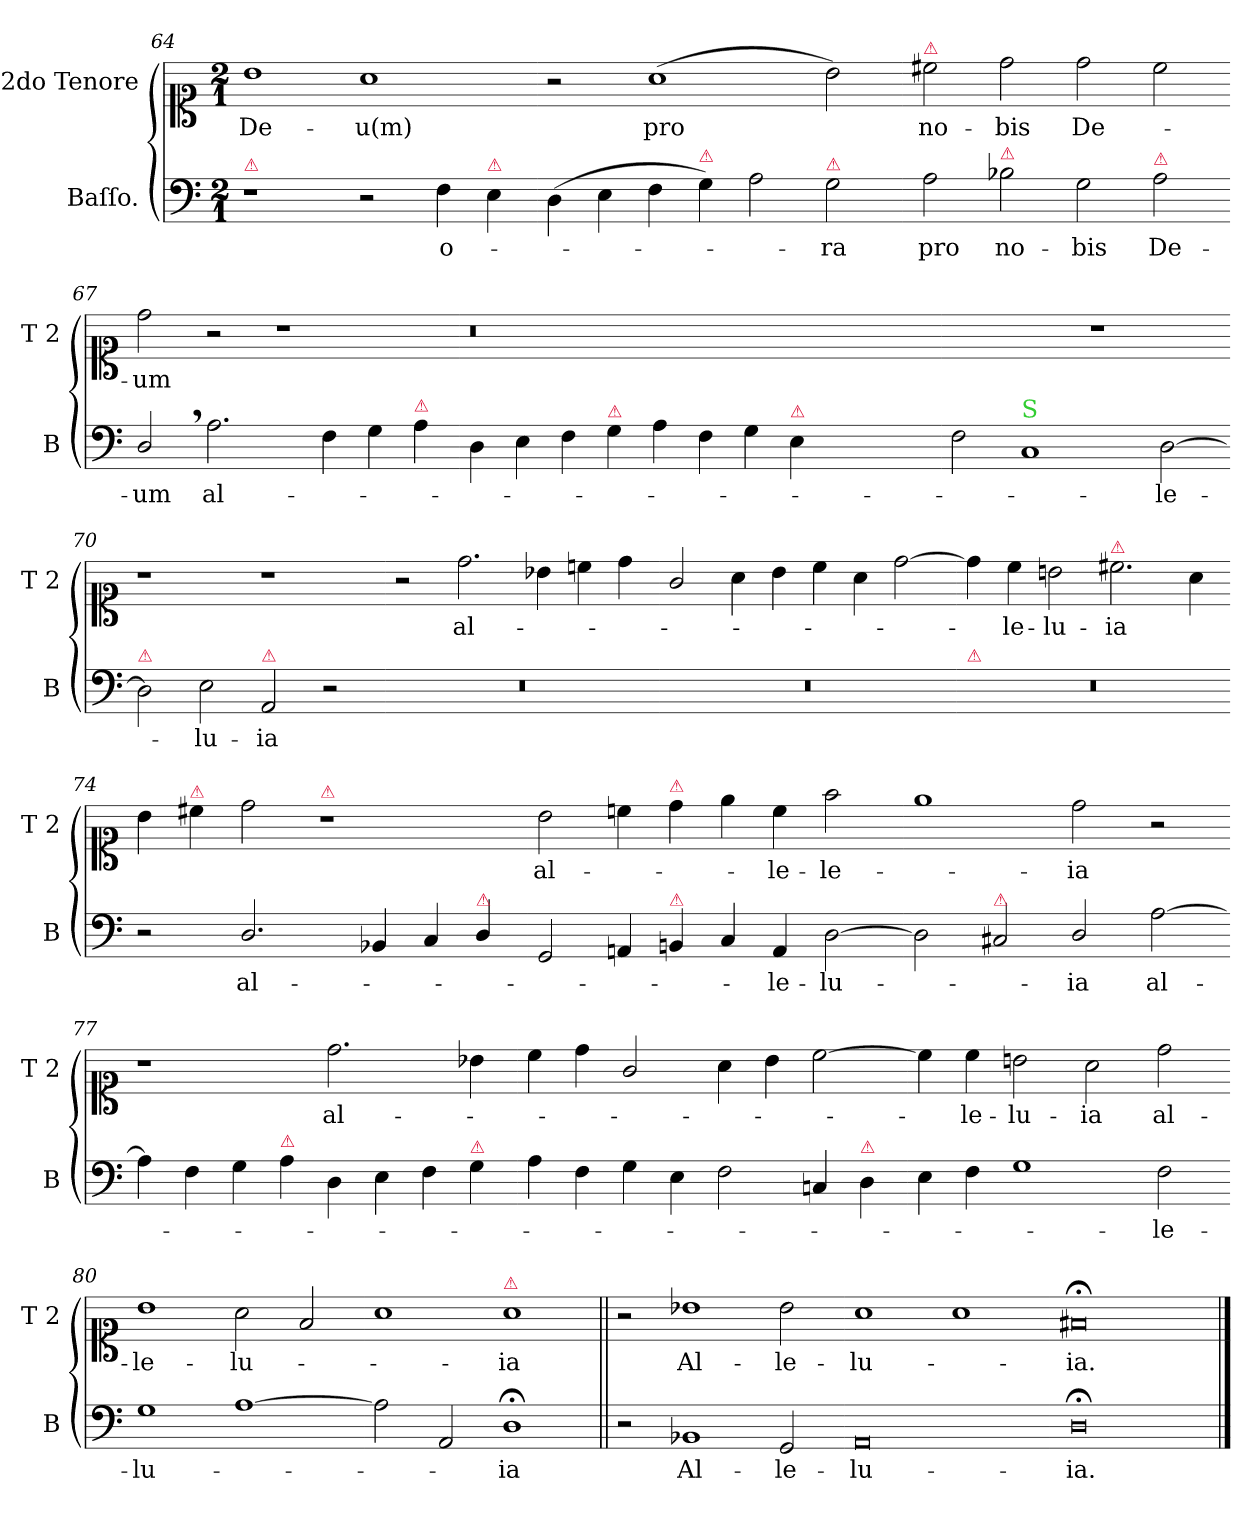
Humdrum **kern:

**kern	**text	**kern	**text
*part2	*part2	*part1	*part1
*staff2	*staff2	*staff1	*staff1
*I"Baſſo.	*	*I"2do Tenore	*
*I'B	*	*I'T 2	*
*clefF4	*	*clefC1	*
*k[]	*	*k[]	*
*M2/1	*	*M2/1	*
=64	=64	=64	=64
!LO:TX:a:color=crimson:t=⚠	!	!	!
1r	.	1b	De-
2r	.	1a	-u(m)
4F\	o-	.	.
!LO:TX:a:color=crimson:t=⚠	!	!	!
4E\	.	.	.
=65-	=65-	=65-	=65-
(4D\	.	2r	.
4E\	.	.	.
4F\	.	(1a	pro
!LO:TX:a:color=crimson:t=⚠	!	!	!
4G\)	.	.	.
2A\	.	.	.
!LO:TX:a:color=crimson:t=⚠	!	!	!
2G\	-ra	2b\)	.
=66-	=66-	=66-	=66-
!	!	!LO:TX:a:color=crimson:t=⚠	!
2A\	pro	2cc#X\	no-
!LO:TX:a:color=crimson:t=⚠	!	!	!
2B-X\	no-	2dd\	-bis
2G\	-bis	2dd\	De-
!LO:TX:a:color=crimson:t=⚠	!	!	!
2A\	De-	2cc#\	.
=67-	=67-	=67-	=67-
2D,</	-um	2dd\	-um
2.A\	al-	2r	.
.	.	1r	.
4F\	.	.	.
4G\	.	.	.
!LO:TX:a:color=crimson:t=⚠	!	!	!
4A\	.	.	.
=68-	=68-	=68-	=68-
4D\	.	0.r	.
4E\	.	.	.
4F\	.	.	.
!LO:TX:a:color=crimson:t=⚠	!	!	!
4G\	.	.	.
4A\	.	.	.
4F\	.	.	.
4G\	.	.	.
!LO:TX:a:color=crimson:t=⚠	!	!	!
4E\	.	.	.
1ryy	.	.	.
=69-	=69-	=69-	=69-
2F\	.	1ryy	.
!LO:TX:a:color=limegreen:t=S	!	!	!
1C	.	.	.
.	.	1r	.
[2D	le-	.	.
=70-	=70-	=70-	=70-
!LO:TX:a:color=crimson:t=⚠	!	!	!
2D]	.	1r	.
2E\	-lu-	.	.
!LO:TX:a:color=crimson:t=⚠	!	!	!
2AA/	-ia	1r	.
2r	.	.	.
=71-	=71-	=71-	=71-
0r	.	2r	.
.	.	2.dd\	al-
.	.	4b-X\	.
.	.	4ccn\	.
.	.	4dd\	.
=72-	=72-	=72-	=72-
0r	.	2g/	.
.	.	4a\	.
.	.	4b-\	.
.	.	4cc\	.
.	.	4a\	.
.	.	[2dd\	.
=73-	=73-	=73-	=73-
!LO:TX:a:color=crimson:t=⚠	!	!	!
0r	.	4dd\]	.
.	.	4cc\	le-
.	.	2bn\	-lu-
!	!	!LO:TX:a:color=crimson:t=⚠	!
.	.	2.cc#X\	-ia
.	.	4a\	.
=74-	=74-	=74-	=74-
2r	.	4b\	.
!	!	!LO:TX:a:color=crimson:t=⚠	!
.	.	4cc#X\	.
2.D/	al-	2dd\	.
!	!	!LO:TX:a:color=crimson:t=⚠	!
.	.	1r	.
4BB-X/	.	.	.
4C/	.	.	.
!LO:TX:a:color=crimson:t=⚠	!	!	!
4D/	.	.	.
=75-	=75-	=75-	=75-
2GG/	.	2b\	al-
4AAn/	.	4ccn\	.
!	!	!LO:TX:a:color=crimson:t=⚠	!
!LO:TX:a:color=crimson:t=⚠	!	!	!
4BBn/	.	4dd\	.
4C/	.	4ee\	.
4AA/	-le-	4cc\	-le-
[2D	-lu-	2ff\	-le-
=76-	=76-	=76-	=76-
2D]	.	1ee	.
!LO:TX:a:color=crimson:t=⚠	!	!	!
2C#X/	.	.	.
2D/	-ia	2dd\	-ia
[2A\	al-	2r	.
=77-	=77-	=77-	=77-
4A\]	.	1r	.
4F\	.	.	.
4G\	.	.	.
!LO:TX:a:color=crimson:t=⚠	!	!	!
4A\	.	.	.
4D\	.	2.dd\	al-
4E\	.	.	.
4F\	.	.	.
!LO:TX:a:color=crimson:t=⚠	!	!	!
4G\	.	4b-X\	.
=78-	=78-	=78-	=78-
4A\	.	4cc\	.
4F\	.	4dd\	.
4G\	.	2g/	.
4E\	.	.	.
2F\	.	4a\	.
.	.	4b-\	.
4Cn/	.	[2cc\	.
!LO:TX:a:color=crimson:t=⚠	!	!	!
4D\	.	.	.
=79-	=79-	=79-	=79-
4E\	.	4cc\]	.
4F\	.	4cc\	-le-
1G	.	2bn\	-lu-
.	.	2a\	-ia
2F\	-le-	2dd\	al-
=80-	=80-	=80-	=80-
1G	-lu-	1b	-le-
[1A	.	2a\	-lu-
.	.	2f/	.
=81-	=81-	=81-	=81-
2A]	.	1a	.
2AA/	.	.	.
!	!	!LO:TX:a:color=crimson:t=⚠	!
1D;<;	-ia	1a	-ia
=82||	=82||	=82||	=82||
2r	.	2r	.
1BB-X	Al-	1b-X	Al-
2GG/	-le-	2b-\	-le-
=83-	=83-	=83-	=83-
0AA	-lu-	1a	-lu-
.	.	1a	.
=84-	=84-	=84-	=84-
0D;<;	-ia.	0f#X;<;	-ia.
==	==	==	==
*-	*-	*-	*-
